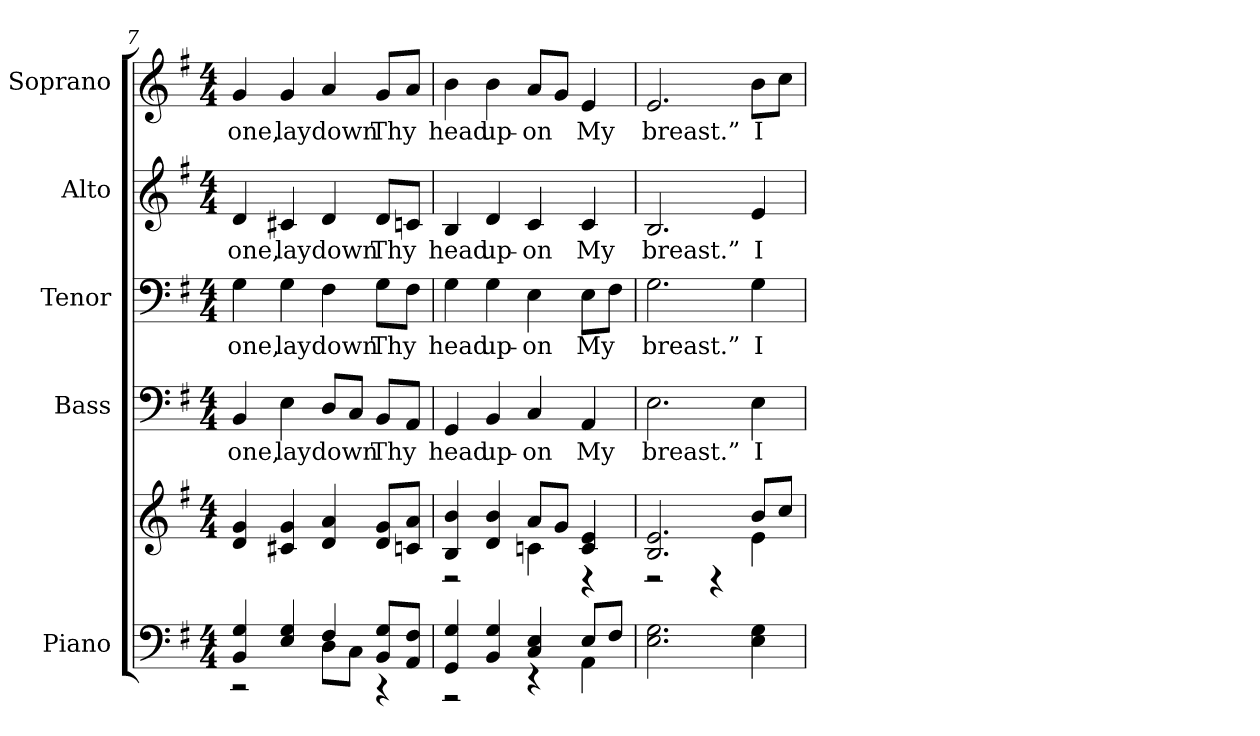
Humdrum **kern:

**kern	**kern	**kern	**text	**kern	**text	**kern	**text	**kern	**text
*part5	*part5	*part4	*part4	*part3	*part3	*part2	*part2	*part1	*part1
*staff6	*staff5	*staff4	*staff4	*staff3	*staff3	*staff2	*staff2	*staff1	*staff1
*I"Piano	*	*I"Bass	*	*I"Tenor	*	*I"Alto	*	*I"Soprano	*
*I'Pno.	*	*I'B.	*	*I'T.	*	*I'A.	*	*I'S.	*
!!LO:PB:g=z
*clefF4	*clefG2	*clefF4	*	*clefF4	*	*clefG2	*	*clefG2	*
*k[f#]	*k[f#]	*k[f#]	*	*k[f#]	*	*k[f#]	*	*k[f#]	*
*G:	*G:	*G:	*	*G:	*	*G:	*	*G:	*
*M4/4	*M4/4	*M4/4	*	*M4/4	*	*M4/4	*	*M4/4	*
=7	=7	=7	=7	=7	=7	=7	=7	=7	=7
*^	*	*	*	*	*	*	*	*	*
!	!	!	!	!LO:LY:b:color=#000000	!	!	!	!	!	!
!	!	!	!	!	!	!LO:LY:b:color=#000000	!	!	!	!
!	!	!	!	!	!	!	!	!LO:LY:b:color=#000000	!	!
!	!	!	!	!	!	!	!	!	!	!LO:LY:b:color=#000000
4BBi/ 4Gi	2r	4di/ 4gi	4BBi/	one,	4Gi\	one,	4di/	one,	4gi/	one,
!	!	!	!	!LO:LY:b:color=#000000	!	!	!	!	!	!
!	!	!	!	!	!	!LO:LY:b:color=#000000	!	!	!	!
!	!	!	!	!	!	!	!	!LO:LY:b:color=#000000	!	!
!	!	!	!	!	!	!	!	!	!	!LO:LY:b:color=#000000
4Ei/ 4Gi	.	4c#Xi/ 4gi	4Ei\	lay	4Gi\	lay	4c#Xi/	lay	4gi/	lay
!	!	!	!	!LO:LY:b:color=#000000	!	!	!	!	!	!
!	!	!	!	!	!	!LO:LY:b:color=#000000	!	!	!	!
!	!	!	!	!	!	!	!	!LO:LY:b:color=#000000	!	!
!	!	!	!	!	!	!	!	!	!	!LO:LY:b:color=#000000
4F#i/	8Di\L	4di/ 4ai	8Di/L	down	4F#i\	down	4di/	down	4ai/	down
.	8Ci\J	.	8Ci/J	.	.	.	.	.	.	.
!	!	!	!	!LO:LY:b:color=#000000	!	!	!	!	!	!
!	!	!	!	!	!	!LO:LY:b:color=#000000	!	!	!	!
!	!	!	!	!	!	!	!	!LO:LY:b:color=#000000	!	!
!	!	!	!	!	!	!	!	!	!	!LO:LY:b:color=#000000
8BBi/ 8GiL	4r	8di/ 8giL	8BBi/L	Thy	8Gi\L	Thy	8di/L	Thy	8gi/L	Thy
8AAi/ 8F#iJ	.	8cni/ 8aiJ	8AAi/J	.	8F#i\J	.	8cni/J	.	8ai/J	.
=8	=8	=8	=8	=8	=8	=8	=8	=8	=8	=8
*	*	*^	*	*	*	*	*	*	*	*
!	!	!	!	!	!LO:LY:b:color=#000000	!	!	!	!	!	!
!	!	!	!	!	!	!	!LO:LY:b:color=#000000	!	!	!	!
!	!	!	!	!	!	!	!	!	!LO:LY:b:color=#000000	!	!
!	!	!	!	!	!	!	!	!	!	!	!LO:LY:b:color=#000000
4GGi/ 4Gi	2r	4Bi/ 4bi	2r	4GGi/	head	4Gi\	head	4Bi/	head	4bi\	head
!	!	!	!	!	!LO:LY:b:color=#000000	!	!	!	!	!	!
!	!	!	!	!	!	!	!LO:LY:b:color=#000000	!	!	!	!
!	!	!	!	!	!	!	!	!	!LO:LY:b:color=#000000	!	!
!	!	!	!	!	!	!	!	!	!	!	!LO:LY:b:color=#000000
4BBi/ 4Gi	.	4di/ 4bi	.	4BBi/	up-	4Gi\	up-	4di/	up-	4bi\	up-
!	!	!	!	!	!LO:LY:b:color=#000000	!	!	!	!	!	!
!	!	!	!	!	!	!	!LO:LY:b:color=#000000	!	!	!	!
!	!	!	!	!	!	!	!	!	!LO:LY:b:color=#000000	!	!
!	!	!	!	!	!	!	!	!	!	!	!LO:LY:b:color=#000000
4Ci/ 4Ei	4r	8ai/L	4cni\	4Ci/	-on	4Ei\	-on	4ci/	-on	8ai/L	-on
.	.	8gi/J	.	.	.	.	.	.	.	8gi/J	.
!	!	!	!	!	!LO:LY:b:color=#000000	!	!	!	!	!	!
!	!	!	!	!	!	!	!LO:LY:b:color=#000000	!	!	!	!
!	!	!	!	!	!	!	!	!	!LO:LY:b:color=#000000	!	!
!	!	!	!	!	!	!	!	!	!	!	!LO:LY:b:color=#000000
8Ei/L	4AAi\	4ci/ 4ei	4r	4AAi/	My	8Ei\L	My	4ci/	My	4ei/	My
8F#i/J	.	.	.	.	.	8F#i\J	.	.	.	.	.
*v	*v	*	*	*	*	*	*	*	*	*	*
!!LO:PB:g=z
=9	=9	=9	=9	=9	=9	=9	=9	=9	=9	=9
!	!	!	!	!LO:LY:b:color=#000000	!	!	!	!	!	!
!	!	!	!	!	!	!LO:LY:b:color=#000000	!	!	!	!
!	!	!	!	!	!	!	!	!LO:LY:b:color=#000000	!	!
!	!	!	!	!	!	!	!	!	!	!LO:LY:b:color=#000000
2.Ei\ 2.Gi	2.Bi/ 2.ei	2r	2.Ei\	breast.”	2.Gi\	breast.”	2.Bi/	breast.”	2.ei/	breast.”
.	.	4r	.	.	.	.	.	.	.	.
!	!	!	!	!LO:LY:b:color=#000000	!	!	!	!	!	!
!	!	!	!	!	!	!LO:LY:b:color=#000000	!	!	!	!
!	!	!	!	!	!	!	!	!LO:LY:b:color=#000000	!	!
!	!	!	!	!	!	!	!	!	!	!LO:LY:b:color=#000000
4Ei\ 4Gi	8bi/L	4ei\	4Ei\	I	4Gi\	I	4ei/	I	8bi\L	I
.	8cci/J	.	.	.	.	.	.	.	8cci\J	.
*	*v	*v	*	*	*	*	*	*	*	*
=	=	=	=	=	=	=	=	=	=
*-	*-	*-	*-	*-	*-	*-	*-	*-	*-
